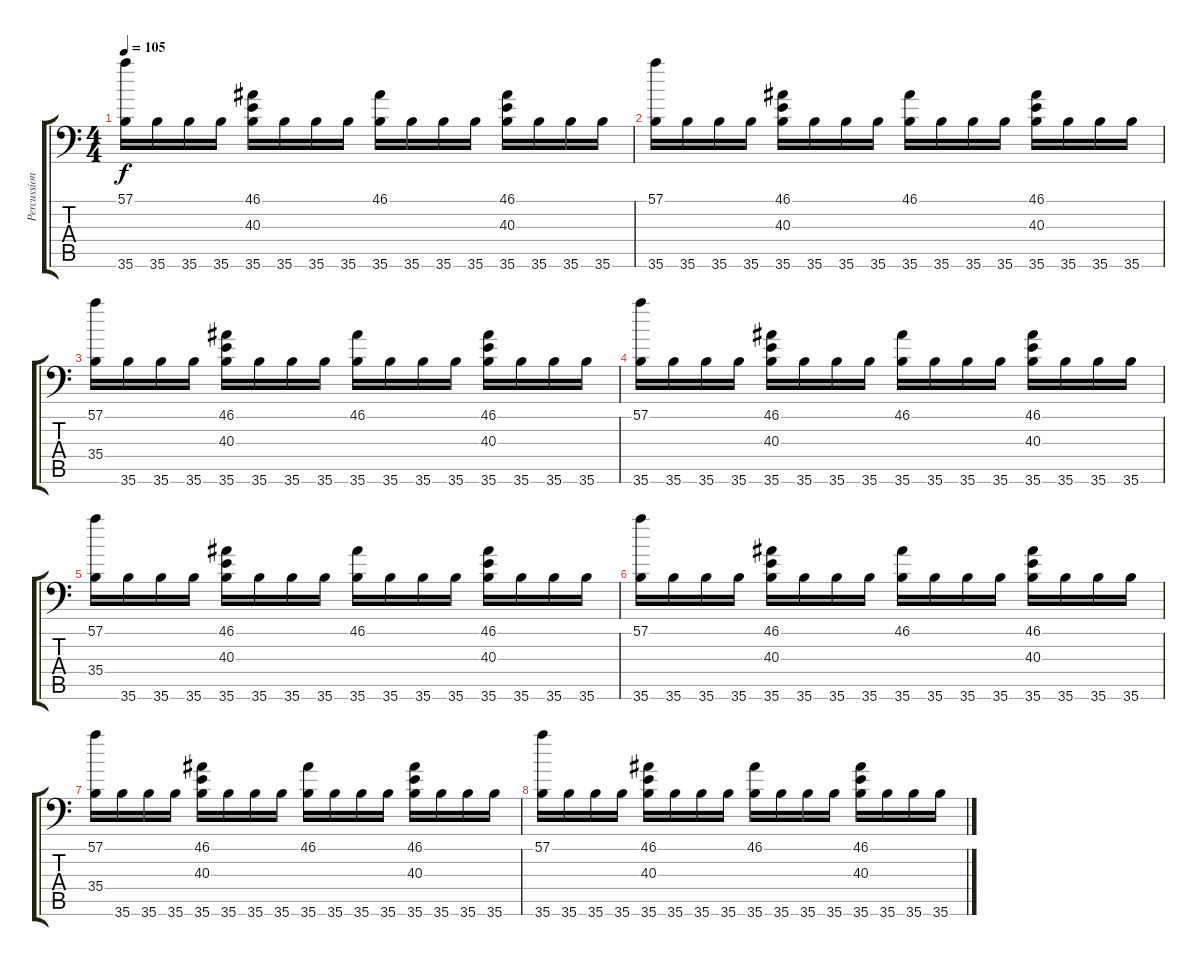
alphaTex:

\track ("Percussion" "Percussion") {instrument acousticgrandpiano}
\staff {score tabs}
\tuning (C-1 C-1 C-1 C-1 C-1 C-1) {hide}
\ts (4 4)
\tempo 105
\clef f4
\ks c
(57.1 35.6).16{dy f} 35.6.16 35.6.16 35.6.16 (46.1 40.3 35.6).16 35.6.16 35.6.16 35.6.16 (46.1 35.6).16 35.6.16 35.6.16 35.6.16 (46.1 40.3 35.6).16 35.6.16 35.6.16 35.6.16 |
(57.1 35.6).16 35.6.16 35.6.16 35.6.16 (46.1 40.3 35.6).16 35.6.16 35.6.16 35.6.16 (46.1 35.6).16 35.6.16 35.6.16 35.6.16 (46.1 40.3 35.6).16 35.6.16 35.6.16 35.6.16 |
(57.1 35.4).16 35.6.16 35.6.16 35.6.16 (46.1 40.3 35.6).16 35.6.16 35.6.16 35.6.16 (46.1 35.6).16 35.6.16 35.6.16 35.6.16 (46.1 40.3 35.6).16 35.6.16 35.6.16 35.6.16 |
(57.1 35.6).16 35.6.16 35.6.16 35.6.16 (46.1 40.3 35.6).16 35.6.16 35.6.16 35.6.16 (46.1 35.6).16 35.6.16 35.6.16 35.6.16 (46.1 40.3 35.6).16 35.6.16 35.6.16 35.6.16 |
(57.1 35.4).16 35.6.16 35.6.16 35.6.16 (46.1 40.3 35.6).16 35.6.16 35.6.16 35.6.16 (46.1 35.6).16 35.6.16 35.6.16 35.6.16 (46.1 40.3 35.6).16 35.6.16 35.6.16 35.6.16 |
(57.1 35.6).16 35.6.16 35.6.16 35.6.16 (46.1 40.3 35.6).16 35.6.16 35.6.16 35.6.16 (46.1 35.6).16 35.6.16 35.6.16 35.6.16 (46.1 40.3 35.6).16 35.6.16 35.6.16 35.6.16 |
(57.1 35.4).16 35.6.16 35.6.16 35.6.16 (46.1 40.3 35.6).16 35.6.16 35.6.16 35.6.16 (46.1 35.6).16 35.6.16 35.6.16 35.6.16 (46.1 40.3 35.6).16 35.6.16 35.6.16 35.6.16 |
(57.1 35.6).16 35.6.16 35.6.16 35.6.16 (46.1 40.3 35.6).16 35.6.16 35.6.16 35.6.16 (46.1 35.6).16 35.6.16 35.6.16 35.6.16 (46.1 40.3 35.6).16 35.6.16 35.6.16 35.6.16
